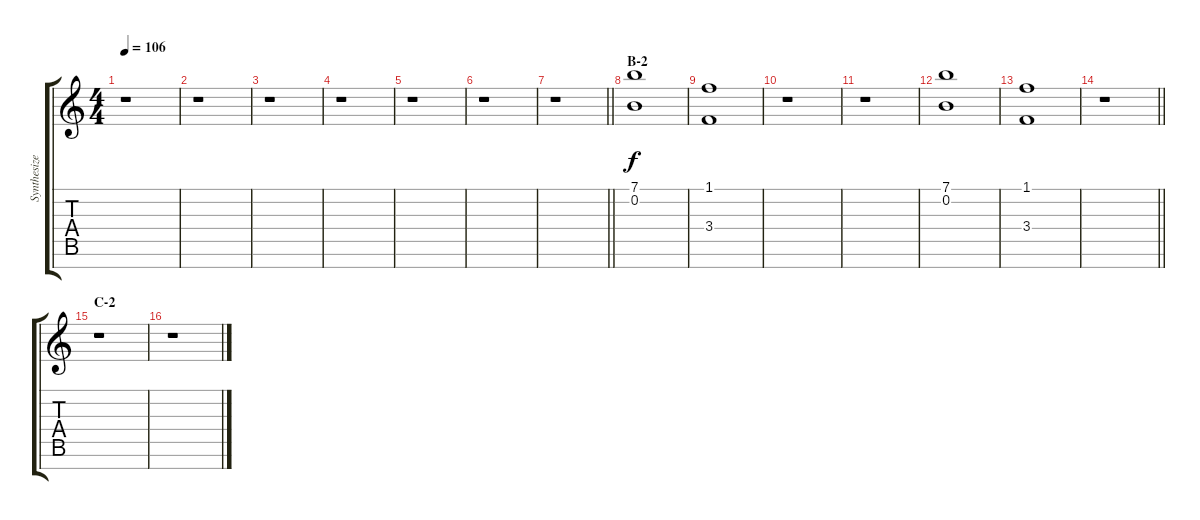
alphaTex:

\track ("Synthesizer" "Synthesize") {instrument lead2sawtooth}
\staff {score tabs}
\tuning (E5 B4 G4 D4 A3 E3 B2) {hide}
\ts (4 4)
\tempo 106
\clef g2
\ks c
r.1{dy f} |
r.1 |
r.1 |
r.1 |
r.1 |
r.1 |
\barLineRight lightlight
r.1 |
\section ("" "B-2")
(7.1 0.2).1 |
(1.1 3.4).1 |
r.1 |
r.1 |
(7.1 0.2).1 |
(1.1 3.4).1 |
\barLineRight lightlight
r.1 |
\section ("" "C-2")
r.1 |
r.1
